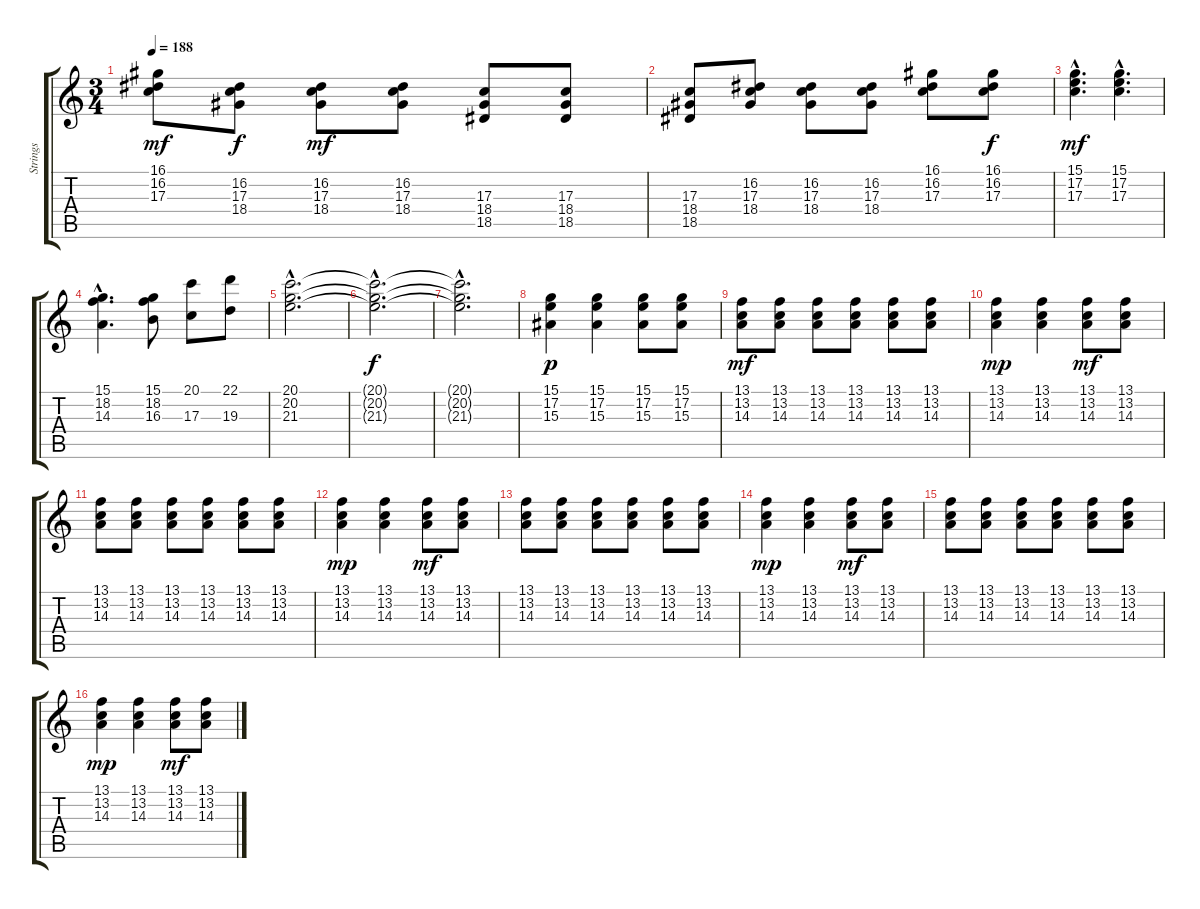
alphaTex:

\track ("Strings " "Strings ") {instrument stringensemble1}
\staff {score tabs}
\tuning (E4 B3 G3 D3 A2 E2) {hide}
\ts (3 4)
\tempo 188
\clef g2
\ks c
(16.1 16.2 17.3).8{dy mf} (16.2 17.3 18.4).8{dy f} (16.2 17.3 18.4).8{dy mf} (16.2 17.3 18.4).8 (17.3 18.4 18.5).8 (17.3 18.4 18.5).8 |
(17.3 18.4 18.5).8 (16.2 17.3 18.4).8 (16.2 17.3 18.4).8 (16.2 17.3 18.4).8 (16.1 16.2 17.3).8 (16.1 16.2 17.3).8{dy f} |
(15.1{hac} 17.2{hac} 17.3{hac}).4{d dy mf} (15.1{hac} 17.2{hac} 17.3{hac}).4{d} |
(15.1{hac} 18.2{hac} 14.3{hac}).4{d} (15.1 18.2 16.3).8 (20.1 17.3).8 (22.1 19.3).8 |
(20.1{hac} 20.2{hac} 21.3{hac}).2{d} |
(20.1{hac t} 20.2{hac t} 21.3{hac t}).2{d dy f} |
(20.1{hac t} 20.2{hac t} 21.3{hac t}).2{d} |
(15.1 17.2 15.3).4{dy p} (15.1 17.2 15.3).4 (15.1 17.2 15.3).8 (15.1 17.2 15.3).8 |
(13.1 13.2 14.3).8{dy mf} (13.1 13.2 14.3).8 (13.1 13.2 14.3).8 (13.1 13.2 14.3).8 (13.1 13.2 14.3).8 (13.1 13.2 14.3).8 |
(13.1 13.2 14.3).4{dy mp} (13.1 13.2 14.3).4 (13.1 13.2 14.3).8{dy mf} (13.1 13.2 14.3).8 |
(13.1 13.2 14.3).8 (13.1 13.2 14.3).8 (13.1 13.2 14.3).8 (13.1 13.2 14.3).8 (13.1 13.2 14.3).8 (13.1 13.2 14.3).8 |
(13.1 13.2 14.3).4{dy mp} (13.1 13.2 14.3).4 (13.1 13.2 14.3).8{dy mf} (13.1 13.2 14.3).8 |
(13.1 13.2 14.3).8 (13.1 13.2 14.3).8 (13.1 13.2 14.3).8 (13.1 13.2 14.3).8 (13.1 13.2 14.3).8 (13.1 13.2 14.3).8 |
(13.1 13.2 14.3).4{dy mp} (13.1 13.2 14.3).4 (13.1 13.2 14.3).8{dy mf} (13.1 13.2 14.3).8 |
(13.1 13.2 14.3).8 (13.1 13.2 14.3).8 (13.1 13.2 14.3).8 (13.1 13.2 14.3).8 (13.1 13.2 14.3).8 (13.1 13.2 14.3).8 |
(13.1 13.2 14.3).4{dy mp} (13.1 13.2 14.3).4 (13.1 13.2 14.3).8{dy mf} (13.1 13.2 14.3).8
